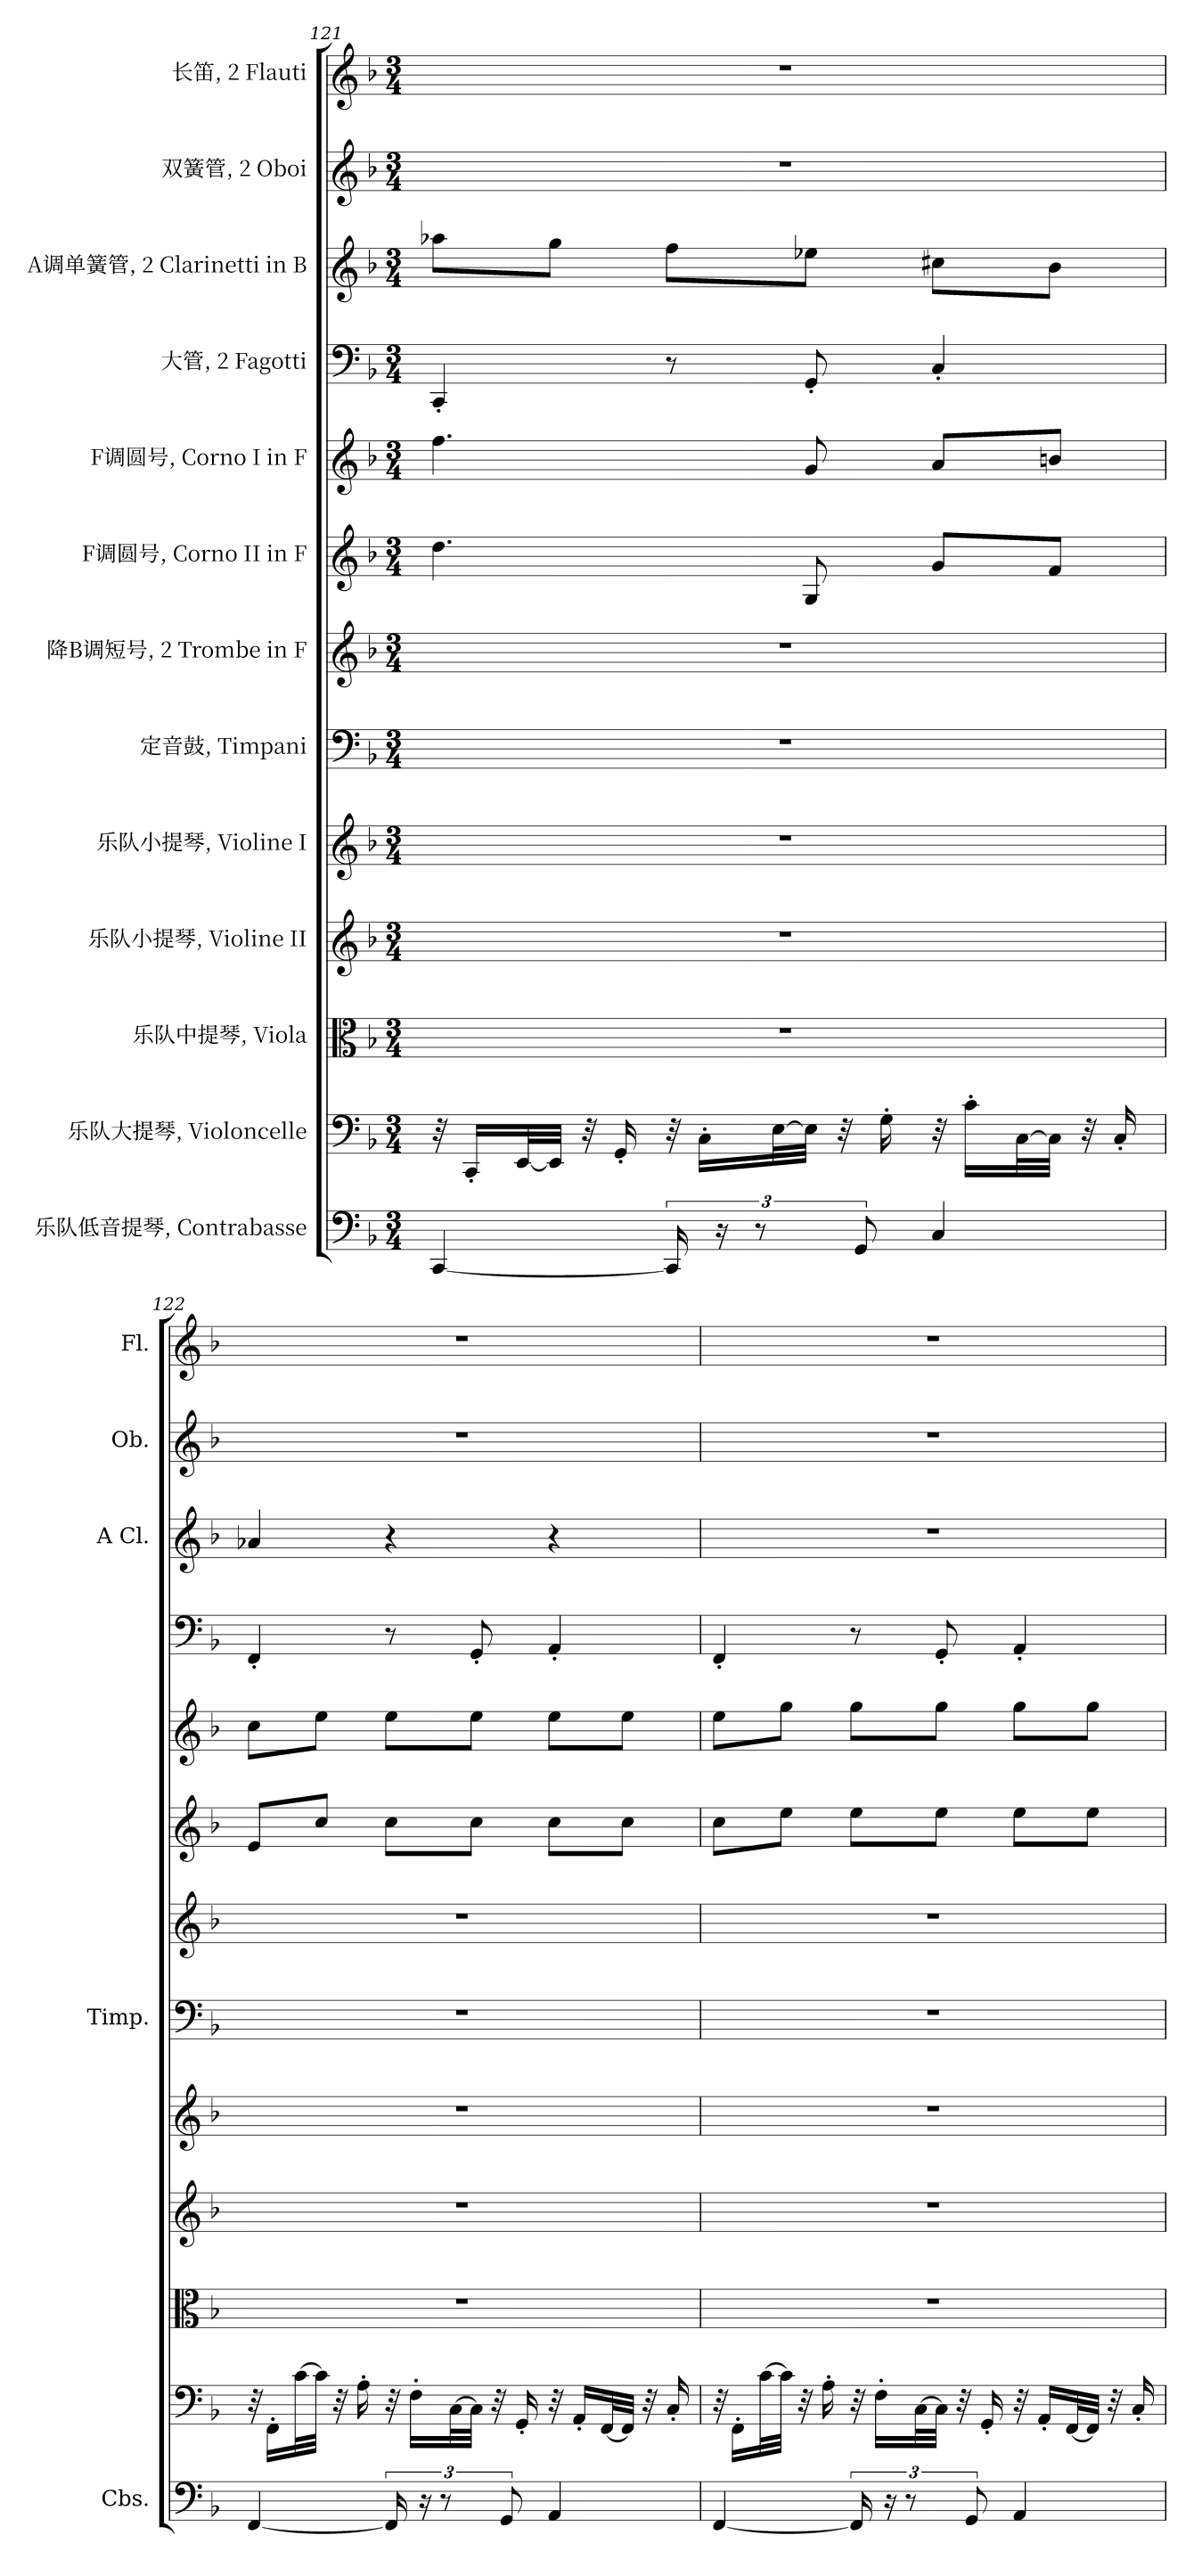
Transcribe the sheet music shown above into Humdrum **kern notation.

**kern	**kern	**kern	**kern	**kern	**kern	**kern	**kern	**kern	**kern	**kern	**kern	**kern
*part13	*part12	*part11	*part10	*part9	*part8	*part7	*part6	*part5	*part4	*part3	*part2	*part1
*staff13	*staff12	*staff11	*staff10	*staff9	*staff8	*staff7	*staff6	*staff5	*staff4	*staff3	*staff2	*staff1
*I"乐队低音提琴, Contrabasse	*I"乐队大提琴, Violoncelle	*I"乐队中提琴, Viola	*I"乐队小提琴, Violine II	*I"乐队小提琴, Violine I	*I"定音鼓, Timpani	*I"降B调短号, 2 Trombe in F	*I"F调圆号, Corno II in F	*I"F调圆号, Corno I in F	*I"大管, 2 Fagotti	*I"A调单簧管, 2 Clarinetti in B	*I"双簧管, 2 Oboi	*I"长笛, 2 Flauti
*I'Cbs.	*	*	*	*	*I'Timp.	*	*	*	*	*I'A Cl.	*I'Ob.	*I'Fl.
!!LO:PB:g=z
*clefF4	*clefF4	*clefC3	*clefG2	*clefG2	*clefF4	*clefG2	*clefG2	*clefG2	*clefF4	*clefG2	*clefG2	*clefG2
*ITrd7c12	*	*	*	*	*	*ITrd1c2	*ITrd4c7	*ITrd4c7	*	*ITrd2c3	*	*
*k[b-]	*k[b-]	*k[b-]	*k[b-]	*k[b-]	*k[b-]	*k[b-e-a-]	*k[b-e-]	*k[b-e-]	*k[b-]	*k[f#c#]	*k[b-]	*k[b-]
*M3/4	*M3/4	*M3/4	*M3/4	*M3/4	*M3/4	*M3/4	*M3/4	*M3/4	*M3/4	*M3/4	*M3/4	*M3/4
*MM99	*MM99	*MM99	*MM99	*MM99	*MM99	*MM99	*MM99	*MM99	*MM99	*MM99	*MM99	*MM99
=121	=121	=121	=121	=121	=121	=121	=121	=121	=121	=121	=121	=121
[4CCC/	32r	2.r	2.r	2.r	2.r	2.r	4.g\	4.b-\	4CC'/	8ffn\L	2.r	2.r
.	16CC'/LL	.	.	.	.	.	.	.	.	.	.	.
.	[32EE/L	.	.	.	.	.	.	.	.	.	.	.
.	32EE/JJJ]	.	.	.	.	.	.	.	.	8ee\J	.	.
.	32r	.	.	.	.	.	.	.	.	.	.	.
.	16GG'/	.	.	.	.	.	.	.	.	.	.	.
24CCC/]	32r	.	.	.	.	.	.	.	8r	8dd\L	.	.
.	16C'\LL	.	.	.	.	.	.	.	.	.	.	.
24r	.	.	.	.	.	.	.	.	.	.	.	.
12r	.	.	.	.	.	.	.	.	.	.	.	.
.	[32E\L	.	.	.	.	.	.	.	.	.	.	.
.	32E\JJJ]	.	.	.	.	.	8C/	8c/	8GG'/	8ccn\J	.	.
.	32r	.	.	.	.	.	.	.	.	.	.	.
12GGG/	.	.	.	.	.	.	.	.	.	.	.	.
.	16G'\	.	.	.	.	.	.	.	.	.	.	.
4CC/	32r	.	.	.	.	.	8c/L	8d/L	4C'/	8a#X\L	.	.
.	16c'\LL	.	.	.	.	.	.	.	.	.	.	.
.	[32C\L	.	.	.	.	.	.	.	.	.	.	.
.	32C\JJJ]	.	.	.	.	.	8B-/J	8en/J	.	8g\J	.	.
.	32r	.	.	.	.	.	.	.	.	.	.	.
.	16C'/	.	.	.	.	.	.	.	.	.	.	.
=122	=122	=122	=122	=122	=122	=122	=122	=122	=122	=122	=122	=122
[4FFF/	32r	2.r	2.r	2.r	2.r	2.r	8A/L	8f\L	4FF'/	4fn/	2.r	2.r
.	16FF'\LL	.	.	.	.	.	.	.	.	.	.	.
.	[32c\L	.	.	.	.	.	.	.	.	.	.	.
.	32c\JJJ]	.	.	.	.	.	8f/J	8a\J	.	.	.	.
.	32r	.	.	.	.	.	.	.	.	.	.	.
.	16A'\	.	.	.	.	.	.	.	.	.	.	.
24FFF/]	32r	.	.	.	.	.	8f\L	8a\L	8r	4r	.	.
.	16F'\LL	.	.	.	.	.	.	.	.	.	.	.
24r	.	.	.	.	.	.	.	.	.	.	.	.
12r	.	.	.	.	.	.	.	.	.	.	.	.
.	[32C\L	.	.	.	.	.	.	.	.	.	.	.
.	32C\JJJ]	.	.	.	.	.	8f\J	8a\J	8GG'/	.	.	.
.	32r	.	.	.	.	.	.	.	.	.	.	.
12GGG/	.	.	.	.	.	.	.	.	.	.	.	.
.	16GG'/	.	.	.	.	.	.	.	.	.	.	.
4AAA/	32r	.	.	.	.	.	8f\L	8a\L	4AA'/	4r	.	.
.	16AA'/LL	.	.	.	.	.	.	.	.	.	.	.
.	[32FF/L	.	.	.	.	.	.	.	.	.	.	.
.	32FF/JJJ]	.	.	.	.	.	8f\J	8a\J	.	.	.	.
.	32r	.	.	.	.	.	.	.	.	.	.	.
.	16C'/	.	.	.	.	.	.	.	.	.	.	.
!!LO:PB:g=z
=123	=123	=123	=123	=123	=123	=123	=123	=123	=123	=123	=123	=123
[4FFF/	32r	2.r	2.r	2.r	2.r	2.r	8f\L	8a\L	4FF'/	2.r	2.r	2.r
.	16FF'\LL	.	.	.	.	.	.	.	.	.	.	.
.	[32c\L	.	.	.	.	.	.	.	.	.	.	.
.	32c\JJJ]	.	.	.	.	.	8a\J	8cc\J	.	.	.	.
.	32r	.	.	.	.	.	.	.	.	.	.	.
.	16A'\	.	.	.	.	.	.	.	.	.	.	.
24FFF/]	32r	.	.	.	.	.	8a\L	8cc\L	8r	.	.	.
.	16F'\LL	.	.	.	.	.	.	.	.	.	.	.
24r	.	.	.	.	.	.	.	.	.	.	.	.
12r	.	.	.	.	.	.	.	.	.	.	.	.
.	[32C\L	.	.	.	.	.	.	.	.	.	.	.
.	32C\JJJ]	.	.	.	.	.	8a\J	8cc\J	8GG'/	.	.	.
.	32r	.	.	.	.	.	.	.	.	.	.	.
12GGG/	.	.	.	.	.	.	.	.	.	.	.	.
.	16GG'/	.	.	.	.	.	.	.	.	.	.	.
4AAA/	32r	.	.	.	.	.	8a\L	8cc\L	4AA'/	.	.	.
.	16AA'/LL	.	.	.	.	.	.	.	.	.	.	.
.	[32FF/L	.	.	.	.	.	.	.	.	.	.	.
.	32FF/JJJ]	.	.	.	.	.	8a\J	8cc\J	.	.	.	.
.	32r	.	.	.	.	.	.	.	.	.	.	.
.	16C'/	.	.	.	.	.	.	.	.	.	.	.
=	=	=	=	=	=	=	=	=	=	=	=	=
*-	*-	*-	*-	*-	*-	*-	*-	*-	*-	*-	*-	*-
